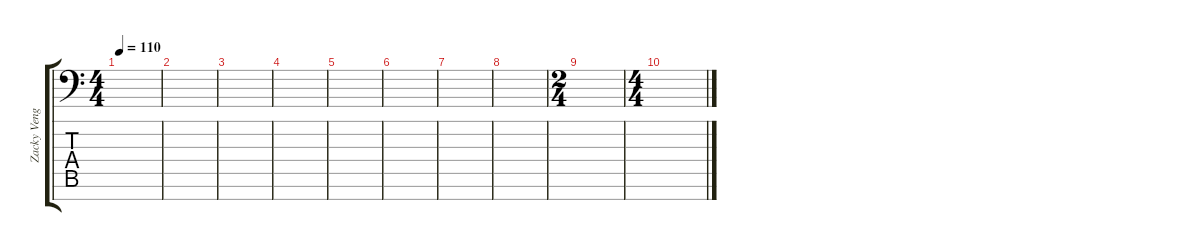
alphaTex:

\track ("Zacky Vengeance - Schecter Ven" "Zacky Veng") {instrument overdrivenguitar}
\staff {score tabs}
\tuning (E4 B3 G3 D3 A2 D2 C-1) {hide}
\ts (4 4)
\tempo 110
\clef f4
\ks c
|
|
|
|
|
|
|
|
\ts (2 4)
|
\ts (4 4)
